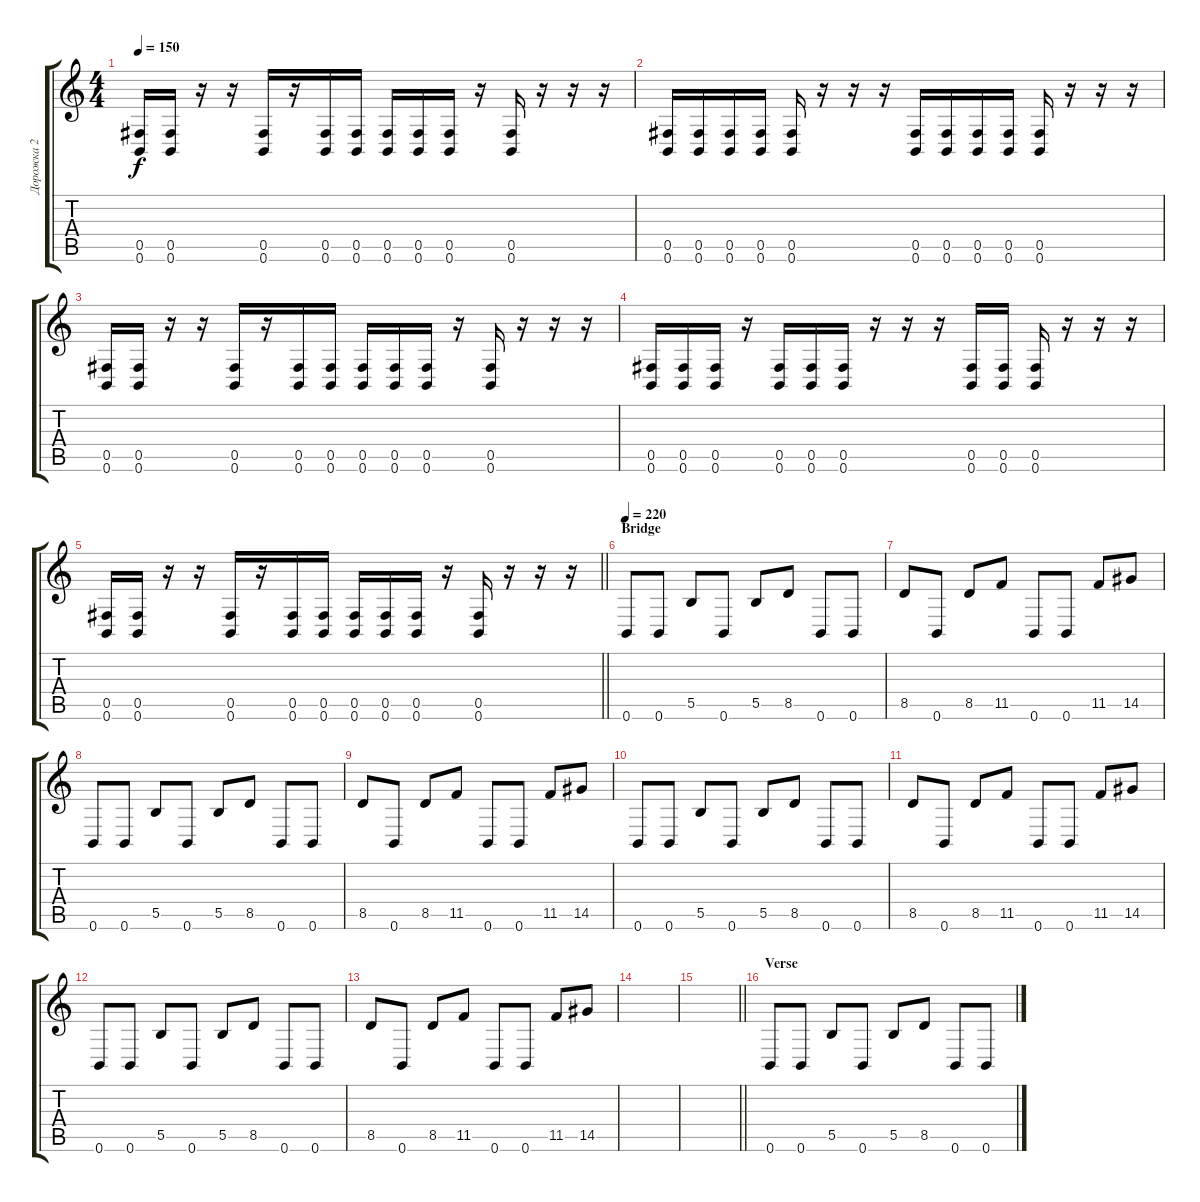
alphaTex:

\track ("Дорожка 2" "Дорожка 2") {instrument distortionguitar}
\staff {score tabs}
\tuning (Db4 Ab3 E3 B2 Gb2 B1) {hide}
\ts (4 4)
\tempo 150
\clef g2
\ks c
(0.5 0.6).16{dy f} (0.5 0.6).16 r.16 r.16 (0.5 0.6).16 r.16 (0.5 0.6).16 (0.5 0.6).16 (0.5 0.6).16 (0.5 0.6).16 (0.5 0.6).16 r.16 (0.5 0.6).16 r.16 r.16 r.16 |
(0.5 0.6).16 (0.5 0.6).16 (0.5 0.6).16 (0.5 0.6).16 (0.5 0.6).16 r.16 r.16 r.16 (0.5 0.6).16 (0.5 0.6).16 (0.5 0.6).16 (0.5 0.6).16 (0.5 0.6).16 r.16 r.16 r.16 |
(0.5 0.6).16 (0.5 0.6).16 r.16 r.16 (0.5 0.6).16 r.16 (0.5 0.6).16 (0.5 0.6).16 (0.5 0.6).16 (0.5 0.6).16 (0.5 0.6).16 r.16 (0.5 0.6).16 r.16 r.16 r.16 |
(0.5 0.6).16 (0.5 0.6).16 (0.5 0.6).16 r.16 (0.5 0.6).16 (0.5 0.6).16 (0.5 0.6).16 r.16 r.16 r.16 (0.5 0.6).16 (0.5 0.6).16 (0.5 0.6).16 r.16 r.16 r.16 |
\barLineRight lightlight
(0.5 0.6).16 (0.5 0.6).16 r.16 r.16 (0.5 0.6).16 r.16 (0.5 0.6).16 (0.5 0.6).16 (0.5 0.6).16 (0.5 0.6).16 (0.5 0.6).16 r.16 (0.5 0.6).16 r.16 r.16 r.16 |
\section ("" "Bridge")
\tempo 220
0.6.8 0.6.8 5.5.8 0.6.8 5.5.8 8.5.8 0.6.8 0.6.8 |
8.5.8 0.6.8 8.5.8 11.5.8 0.6.8 0.6.8 11.5.8 14.5.8 |
0.6.8 0.6.8 5.5.8 0.6.8 5.5.8 8.5.8 0.6.8 0.6.8 |
8.5.8 0.6.8 8.5.8 11.5.8 0.6.8 0.6.8 11.5.8 14.5.8 |
0.6.8 0.6.8 5.5.8 0.6.8 5.5.8 8.5.8 0.6.8 0.6.8 |
8.5.8 0.6.8 8.5.8 11.5.8 0.6.8 0.6.8 11.5.8 14.5.8 |
0.6.8 0.6.8 5.5.8 0.6.8 5.5.8 8.5.8 0.6.8 0.6.8 |
8.5.8 0.6.8 8.5.8 11.5.8 0.6.8 0.6.8 11.5.8 14.5.8 |
|
\barLineRight lightlight
|
\section ("" "Verse")
0.6.8 0.6.8 5.5.8 0.6.8 5.5.8 8.5.8 0.6.8 0.6.8
